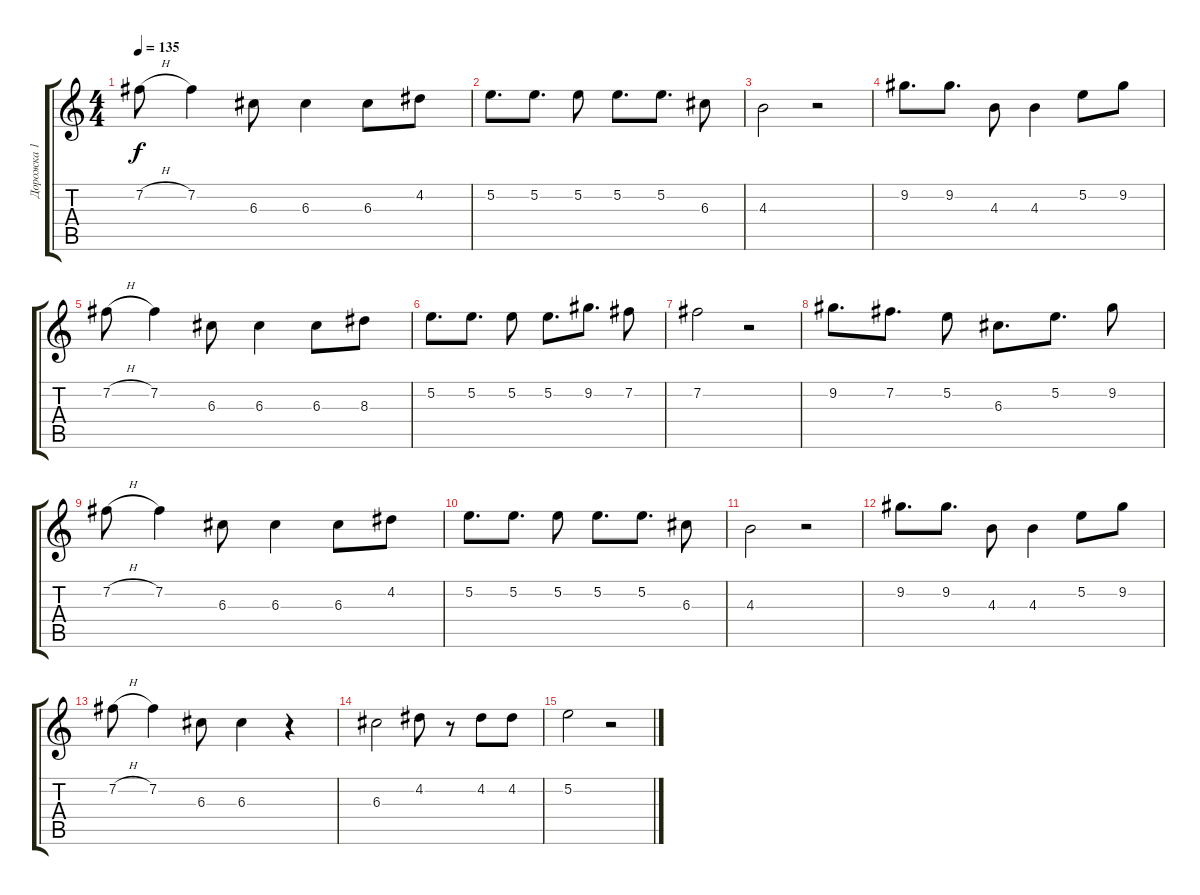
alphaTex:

\track ("Дорожка 1" "Дорожка 1") {instrument electricguitarjazz}
\staff {score tabs}
\tuning (E4 B3 G3 D3 A2 E2) {hide}
\ts (4 4)
\tempo 135
\clef g2
\ks c
7.2{h}.8{dy f} 7.2.4 6.3.8 6.3.4 6.3.8 4.2.8 |
5.2.8{d} 5.2.8{d} 5.2.8 5.2.8{d} 5.2.8{d} 6.3.8 |
4.3.2 r.2 |
9.2.8{d} 9.2.8{d} 4.3.8 4.3.4 5.2.8 9.2.8 |
7.2{h}.8 7.2.4 6.3.8 6.3.4 6.3.8 8.3.8 |
5.2.8{d} 5.2.8{d} 5.2.8 5.2.8{d} 9.2.8{d} 7.2.8 |
7.2.2 r.2 |
9.2.8{d} 7.2.8{d} 5.2.8 6.3.8{d} 5.2.8{d} 9.2.8 |
7.2{h}.8 7.2.4 6.3.8 6.3.4 6.3.8 4.2.8 |
5.2.8{d} 5.2.8{d} 5.2.8 5.2.8{d} 5.2.8{d} 6.3.8 |
4.3.2 r.2 |
9.2.8{d} 9.2.8{d} 4.3.8 4.3.4 5.2.8 9.2.8 |
7.2{h}.8 7.2.4 6.3.8 6.3.4 r.4 |
6.3.2 4.2.8 r.8 4.2.8 4.2.8 |
5.2.2 r.2
